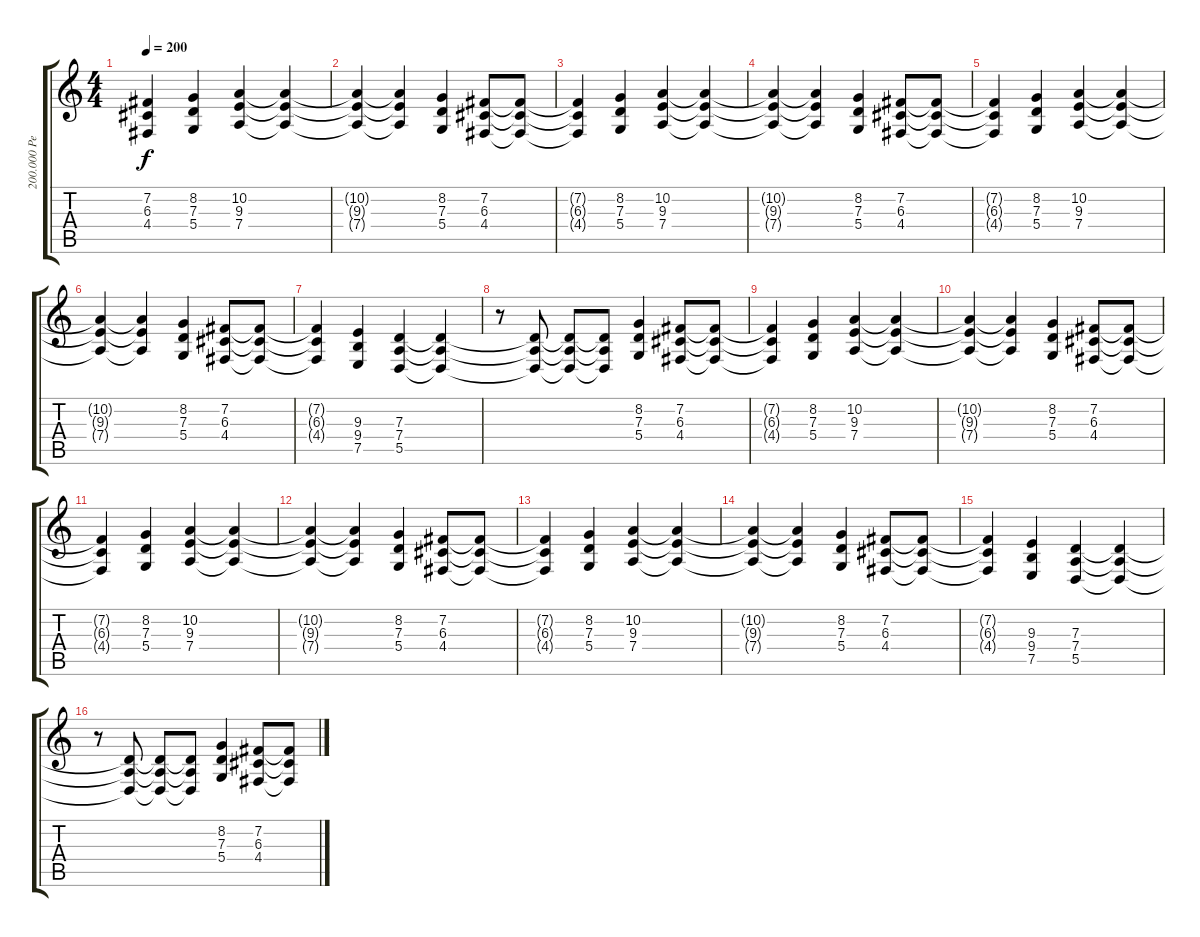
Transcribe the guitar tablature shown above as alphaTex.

\track ("200.000 Personas (Gritos y Coros)" "200.000 Pe") {instrument applause}
\staff {score tabs}
\tuning (E4 B3 G3 D3 A2 E2) {hide}
\ts (4 4)
\tempo 200
\clef g2
\ks c
(7.2{t} 6.3{t} 4.4{t}).4{dy f volume 10} (8.2 7.3 5.4).4{volume 16} (10.2 9.3 7.4).4{volume 16} (10.2{t} 9.3{t} 7.4{t}).4{volume 12} |
(10.2{t} 9.3{t} 7.4{t}).4{volume 11} (10.2{t} 9.3{t} 7.4{t}).4{volume 9} (8.2 7.3 5.4).4{volume 16} (7.2 6.3 4.4).8{volume 16} (7.2{t} 6.3{t} 4.4{t}).8{volume 12} |
(7.2{t} 6.3{t} 4.4{t}).4{volume 10} (8.2 7.3 5.4).4{volume 16} (10.2 9.3 7.4).4{volume 16} (10.2{t} 9.3{t} 7.4{t}).4{volume 12} |
(10.2{t} 9.3{t} 7.4{t}).4{volume 10} (10.2{t} 9.3{t} 7.4{t}).4{volume 10} (8.2 7.3 5.4).4{volume 16} (7.2 6.3 4.4).8{volume 16} (7.2{t} 6.3{t} 4.4{t}).8{volume 12} |
(7.2{t} 6.3{t} 4.4{t}).4{volume 10} (8.2 7.3 5.4).4{volume 16} (10.2 9.3 7.4).4{volume 16} (10.2{t} 9.3{t} 7.4{t}).4{volume 12} |
(10.2{t} 9.3{t} 7.4{t}).4{volume 10} (10.2{t} 9.3{t} 7.4{t}).4{volume 9} (8.2 7.3 5.4).4{volume 16} (7.2 6.3 4.4).8{volume 16} (7.2{t} 6.3{t} 4.4{t}).8{volume 12} |
(7.2{t} 6.3{t} 4.4{t}).4{volume 10} (9.3 9.4 7.5).4{volume 16} (7.3 7.4 5.5).4{volume 16} (7.3{t} 7.4{t} 5.5{t}).4{volume 12} |
r.8 (7.3{t} 7.4{t} 5.5{t}).8 (7.3{t} 7.4{t} 5.5{t}).8 (7.3{t} 7.4{t} 5.5{t}).8 (8.2 7.3 5.4).4{volume 16} (7.2 6.3 4.4).8{volume 16} (7.2{t} 6.3{t} 4.4{t}).8{volume 12} |
(7.2{t} 6.3{t} 4.4{t}).4{volume 10} (8.2 7.3 5.4).4{volume 16} (10.2 9.3 7.4).4{volume 16} (10.2{t} 9.3{t} 7.4{t}).4{volume 12} |
(10.2{t} 9.3{t} 7.4{t}).4{volume 11} (10.2{t} 9.3{t} 7.4{t}).4{volume 9} (8.2 7.3 5.4).4{volume 16} (7.2 6.3 4.4).8{volume 16} (7.2{t} 6.3{t} 4.4{t}).8{volume 12} |
(7.2{t} 6.3{t} 4.4{t}).4{volume 10} (8.2 7.3 5.4).4{volume 16} (10.2 9.3 7.4).4{volume 16} (10.2{t} 9.3{t} 7.4{t}).4{volume 12} |
(10.2{t} 9.3{t} 7.4{t}).4{volume 10} (10.2{t} 9.3{t} 7.4{t}).4{volume 10} (8.2 7.3 5.4).4{volume 16} (7.2 6.3 4.4).8{volume 16} (7.2{t} 6.3{t} 4.4{t}).8{volume 12} |
(7.2{t} 6.3{t} 4.4{t}).4{volume 10} (8.2 7.3 5.4).4{volume 16} (10.2 9.3 7.4).4{volume 16} (10.2{t} 9.3{t} 7.4{t}).4{volume 12} |
(10.2{t} 9.3{t} 7.4{t}).4{volume 10} (10.2{t} 9.3{t} 7.4{t}).4{volume 9} (8.2 7.3 5.4).4{volume 16} (7.2 6.3 4.4).8{volume 16} (7.2{t} 6.3{t} 4.4{t}).8{volume 12} |
(7.2{t} 6.3{t} 4.4{t}).4{volume 10} (9.3 9.4 7.5).4{volume 16} (7.3 7.4 5.5).4{volume 16} (7.3{t} 7.4{t} 5.5{t}).4{volume 12} |
r.8{volume 8} (7.3{t} 7.4{t} 5.5{t}).8{volume 7} (7.3{t} 7.4{t} 5.5{t}).8 (7.3{t} 7.4{t} 5.5{t}).8 (8.2 7.3 5.4).4{volume 16} (7.2 6.3 4.4).8{volume 16} (7.2{t} 6.3{t} 4.4{t}).8{volume 12}
